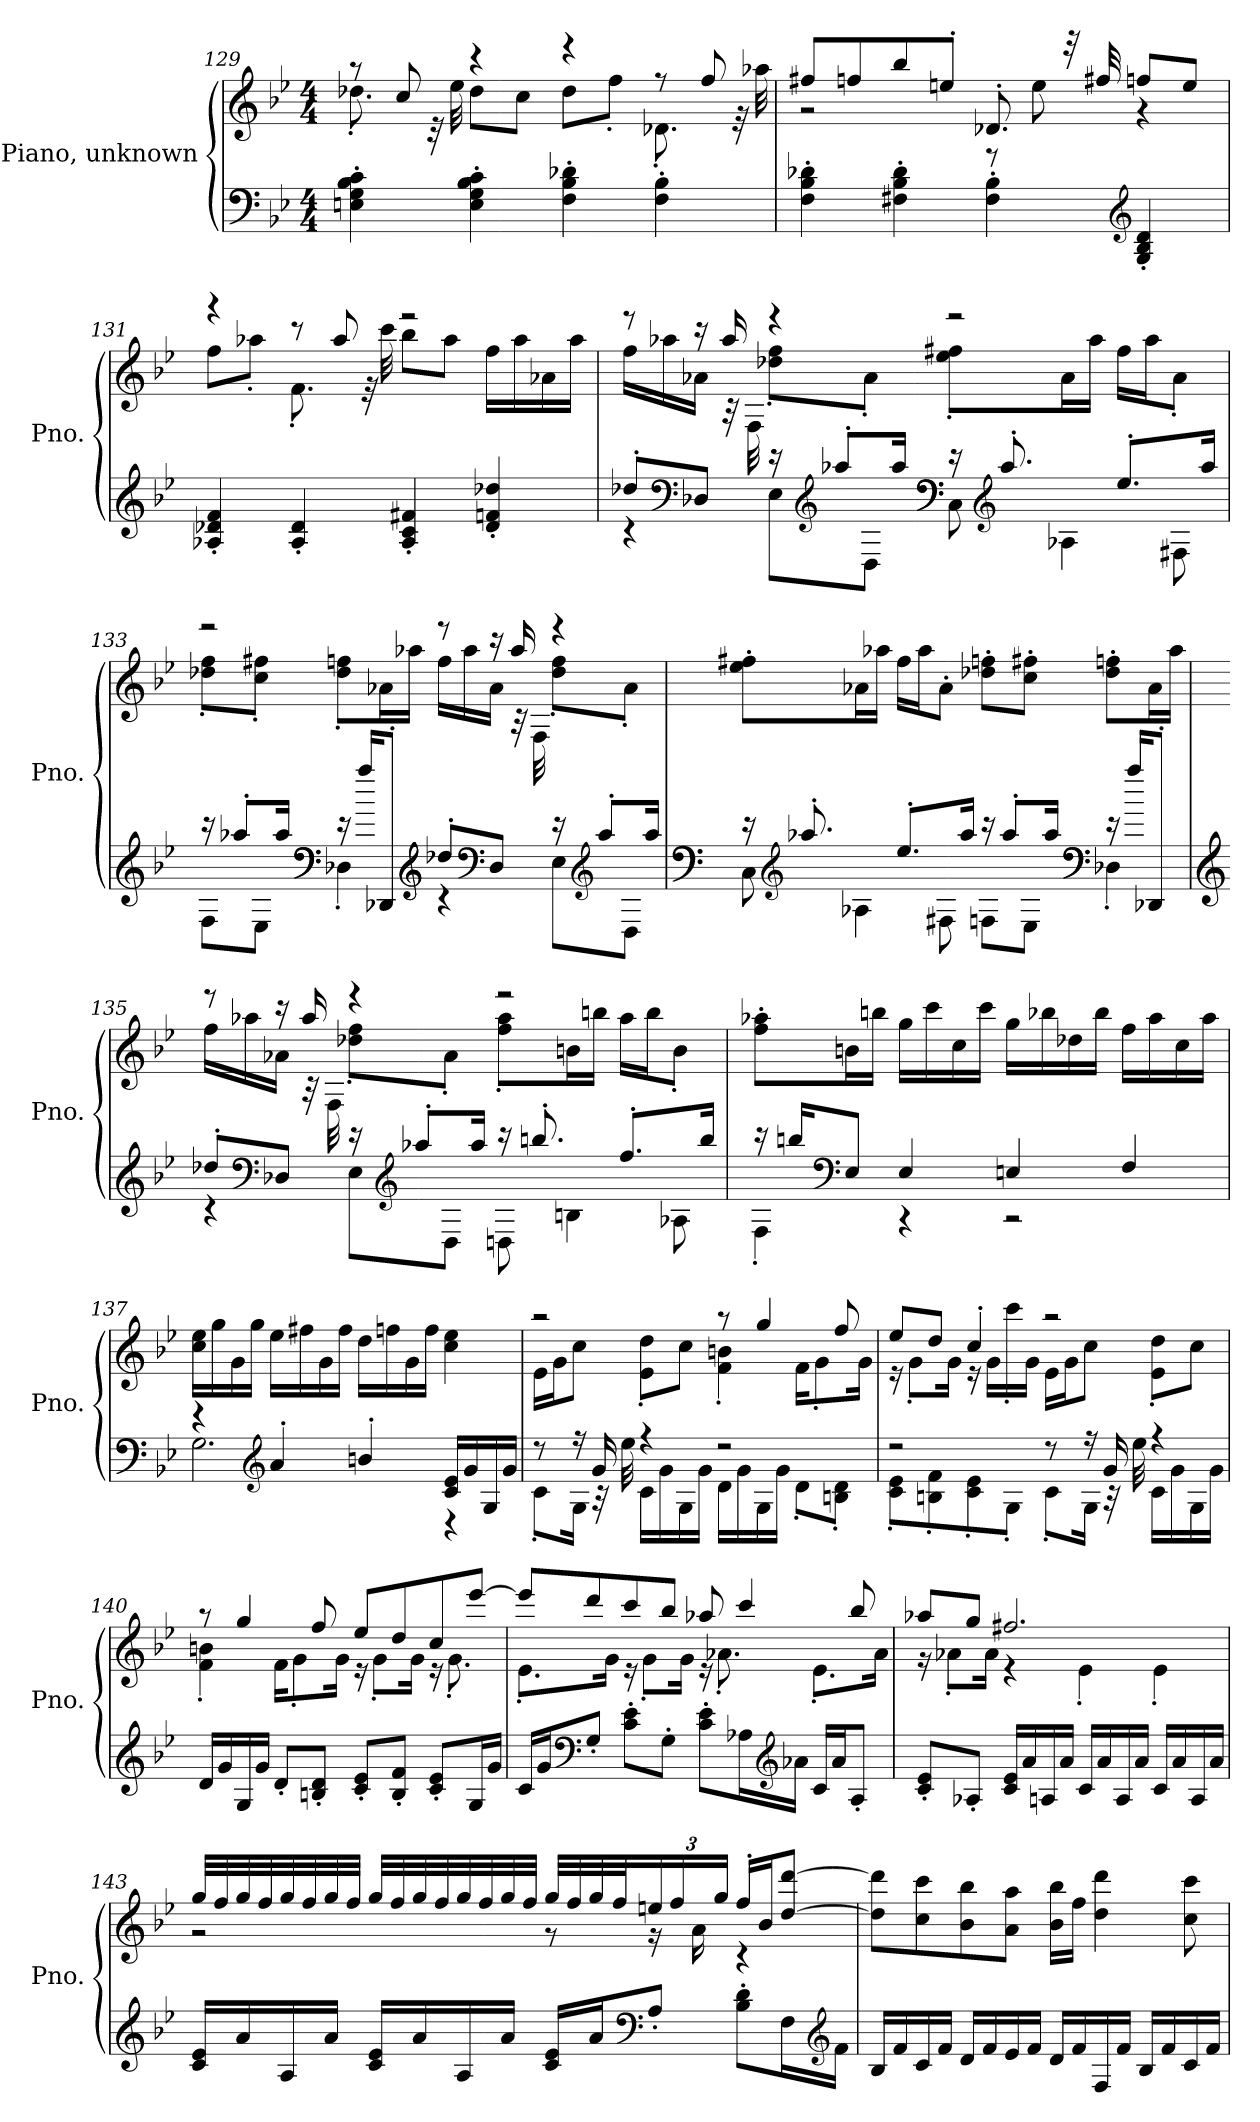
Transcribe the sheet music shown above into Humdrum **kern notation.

**kern	**kern
*part1	*part1
*staff2	*staff1
*I"Piano, unknown	*
*I'Pno.	*
!!LO:LB:g=z
*clefF4	*clefG2
*k[b-e-]	*k[b-e-]
*M4/4	*M4/4
=129	=129
*	*^
4En\' 4G\' 4B-\' 4c\'	8r	8.dd-X'\
.	8cc/	.
.	.	32r
.	.	32ee-\
4E\' 4G\' 4B-\' 4c\'	4r	8dd-\L
.	.	8cc\J
4F\' 4B-\' 4d-X\'	4r	8dd-\L
.	.	8ff'\J
4F\' 4B-\'	8r	8.d-X'\
.	8ff/	.
.	.	32r
.	.	32aa-X\
=130	=130	=130
4F\' 4B-\' 4d-X\'	8ff#X/L	2r
.	8ffn/	.
4F#X\' 4B-\' 4d-\'	8bb-/	.
.	8een'/J	.
4F#\' 4B-\'	8.d-X'/	8r
.	.	8ee\
.	32r	.
.	32ff#X/	.
*clefG2	*	*
4G/' 4B-/' 4d-/'	8ffn/L	4r
.	8ee/J	.
!!LO:LB:g=z	!!
=131	=131	=131
4A-X/' 4d-X/' 4f/'	4r	8ff\L
.	.	8aa-X'\J
4A-/' 4d-/'	8r	8.f'\
.	8aa-/	.
.	.	32r
.	.	32ccc\
4A-/' 4c/' 4f#X/'	2r	8bb-\L
.	.	8aa-\J
4d-/' 4fn/' 4dd-X/'	.	16ff\LL
.	.	16aa-\
.	.	16a-X\
.	.	16aa-\JJ
=132	=132	=132
*^	*	*
8dd-X'/L	4r	8r	16ff\LL
.	.	.	16aa-X\
*clefF4	*	*	*
8D-X/J	.	16r	16a-X\JJ
.	.	16aa-/	32r
.	.	.	32F\
16r	8E-\L	4r	8dd-X\' 8ff\'L
*clefG2	*	*	*
8aa-X'/L	.	.	.
.	8D-\J	.	8a-'\J
16aa-/Jk	.	.	.
*clefF4	*	*	*
16r	8C\	2r	8ee-\' 8ff#X\'L
*clefG2	*	*	*
8.aa-'/	.	.	.
.	4A-X\	.	16a-\L
.	.	.	16aa-\JJ
8.ee-'/L	.	.	16ff#\LL
.	.	.	16aa-\J
.	8F#X\	.	8a-'\J
16aa-/Jk	.	.	.
!!LO:LB:g=z	!!
=133	=133	=133	=133
16r	8F\L	2r	8dd-X\' 8ff\'L
8aa-X'/L	.	.	.
.	8E-\J	.	8cc\' 8ff#X\'J
16aa-/Jk	.	.	.
*clefF4	*	*	*
16r	4D-X'\	.	8dd-\' 8ffn\'L
16aa-/KL	.	.	.
8DD-X'/J	.	.	16a-X\L
.	.	.	16aa-X\JJ
*clefG2	*	*	*
8dd-X'/L	4r	8r	16ff\LL
.	.	.	16aa-\
*clefF4	*	*	*
8D-/J	.	16r	16a-\JJ
.	.	16aa-/	32r
.	.	.	32F\
16r	8E-\L	4r	8dd-\' 8ff\'L
*clefG2	*	*	*
8aa-'/L	.	.	.
.	8D-\J	.	8a-'\J
16aa-/Jk	.	.	.
*	*	*v	*v
!!LO:PB:g=z
=134	=134	=134
*clefF4	*	*
16r	8C\	8ee-\' 8ff#X\'L
*clefG2	*	*
8.aa-X'/	.	.
.	4A-X\	16a-X\L
.	.	16aa-X\JJ
8.ee-'/L	.	16ff#\LL
.	.	16aa-\J
.	8F#X\	8a-'\J
16aa-/Jk	.	.
16r	8Fn\L	8dd-X\' 8ffn\'L
8aa-'/L	.	.
.	8E-\J	8cc\' 8ff#X\'J
16aa-/Jk	.	.
*clefF4	*	*
16r	4D-X'\	8dd-\' 8ffn\'L
16aa-/KL	.	.
8DD-X'/J	.	16a-\L
.	.	16aa-\JJ
!!LO:LB:g=z
=135	=135	=135
*clefG2	*	*
*	*	*^
8dd-X'/L	4r	8r	16ff\LL
.	.	.	16aa-X\
*clefF4	*	*	*
8D-X/J	.	16r	16a-X\JJ
.	.	16aa-/	32r
.	.	.	32F\
16r	8E-\L	4r	8dd-X\' 8ff\'L
*clefG2	*	*	*
8aa-X'/L	.	.	.
.	8D-\J	.	8a-'\J
16aa-/Jk	.	.	.
16r	8Dn\	2r	8ff\' 8aa-\'L
8.bbn'/	.	.	.
.	4Bn\	.	16bn\L
.	.	.	16bbn\JJ
8.ff'/L	.	.	16aa-\LL
.	.	.	16bb\J
.	8A-X\	.	8b'\J
16bb/Jk	.	.	.
*	*	*v	*v
!!LO:LB:g=z
=136	=136	=136
16r	4F'\	8ff\' 8aa-X\'L
16bbn/KL	.	.
*clefF4	*	*
8E-/J	.	16bn\L
.	.	16bbn\JJ
4E-/	4r	16gg\LL
.	.	16ccc\
.	.	16cc\
.	.	16ccc\JJ
4En/	2r	16gg\LL
.	.	16bb-X\
.	.	16dd-X\
.	.	16bb-\JJ
4F/	.	16ff\LL
.	.	16aa-\
.	.	16cc\
.	.	16aa-\JJ
=137	=137	=137
4r	2.G\	16cc\ 16ee-\LL
.	.	16gg\
.	.	16g\
.	.	16gg\JJ
*clefG2	*	*
4a'/	.	16ee-\LL
.	.	16ff#X\
.	.	16g\
.	.	16ff#\JJ
4bn'/	.	16dd\LL
.	.	16ffn\
.	.	16g\
.	.	16ff\JJ
16c/ 16e-/LL	4r	4cc\ 4ee-\
16g/	.	.
16G/	.	.
16g/JJ	.	.
!!LO:LB:g=z
=138	=138	=138
*	*	*^
8r	8c'\L	2r	16e-\LL
.	.	.	16g\J
16r	16G\Jk	.	8cc\J
16g/	32r	.	.
.	32ee-\	.	.
4r	16c\LL	.	8e-\' 8dd\'L
.	16g\	.	.
.	16G\	.	8cc\J
.	16g\JJ	.	.
2r	16d\LL	8r	4f\' 4bn\'
.	16g\	.	.
.	16G\	4gg/	.
.	16g\JJ	.	.
.	8d'\L	.	16f\KL
.	.	.	8g'\
.	8Bn\' 8d\'J	8ff/	.
.	.	.	16g\Jk
=139	=139	=139	=139
2r	8c\' 8e-\'L	8ee-/L	16r
.	.	.	8g'\L
.	8Bn\' 8f\'	8dd/J	.
.	.	.	16g\Jk
.	8c\' 8e-\'	4cc'/	16r
.	.	.	16g\LL
.	8G'\J	.	16ccc'\
.	.	.	16g\JJ
8r	8c'\L	2r	16e-\LL
.	.	.	16g\J
16r	16G\Jk	.	8cc\J
16g/	32r	.	.
.	32ee-\	.	.
4r	16c\LL	.	8e-\' 8dd\'L
.	16g\	.	.
.	16G\	.	8cc\J
.	16g\JJ	.	.
*v	*v	*	*
!!LO:LB:g=z	!!
=140	=140	=140
16d/LL	8r	4f\' 4bn\'
16g/	.	.
16G/	4gg/	.
16g/JJ	.	.
8d'/L	.	16f\KL
.	.	8g'\
8Bn/' 8d/'J	8ff/	.
.	.	16g\Jk
8c/' 8e-/'L	8ee-/L	16r
.	.	8g'\L
8B/' 8f/'J	8dd/	.
.	.	16g\Jk
8c/' 8e-/'L	8cc/	16r
.	.	8.g'\
16G/L	[8eee-/J	.
16g/JJ	.	.
=141	=141	=141
16c/LL	8eee-/L]	8.e-'\L
16g/J	.	.
*clefF4	*	*
8G'/J	8ddd/	.
.	.	16g\Jk
8c\' 8e-\'L	8ccc/	16r
.	.	8g'\L
8G'\J	8bb-/J	.
.	.	16g\Jk
8c\' 8e-\'L	8aa-X/	16r
.	.	8.a-X'\
16A-X\L	4ccc/	.
*clefG2	*	*
16a-X\JJ	.	.
16c/LL	.	8.e-'\L
16a-/J	.	.
8A-'/J	8bb-/	.
.	.	16a-\Jk
!!LO:LB:g=z	!!
=142	=142	=142
8c/' 8e-/'L	8aa-X/L	16r
.	.	8a-X'\L
8A-X'/J	8gg/J	.
.	.	16a-\Jk
16c/ 16e-/LL	2.ff#X/	4r
16a/	.	.
16An/	.	.
16a/JJ	.	.
16c/LL	.	4e-'\
16a/	.	.
16A/	.	.
16a/JJ	.	.
16c/LL	.	4e-'\
16a/	.	.
16A/	.	.
16a/JJ	.	.
!!LO:PB:g=z	!!
=143	=143	=143
16c/ 16e-/LL	32gg/LLL	2r
.	32ff/	.
16a/	32gg/	.
.	32ff/	.
16A/	32gg/	.
.	32ff/	.
16a/JJ	32gg/	.
.	32ff/JJJ	.
16c/ 16e-/LL	32gg/LLL	.
.	32ff/	.
16a/	32gg/	.
.	32ff/	.
16A/	32gg/	.
.	32ff/	.
16a/JJ	32gg/	.
.	32ff/JJJ	.
16c/ 16e-/LL	32gg/LLL	8r
.	32ff/	.
16a/J	32gg/	.
.	32ff/J	.
*clefF4	*	*
*	*Xbrackettup	*
8A'/J	24een/	16r
.	24ff/	.
.	.	16a\
.	24gg/JJ	.
8B-\' 8d\'L	16ff'/LL	4r
.	16b-/J	.
16F\L	[8dd/ [8ddd/J	.
*clefG2	*	*
16f\JJ	.	.
*	*v	*v
=144	=144
16B-/LL	8dd\] 8ddd\]L
16f/	.
16c/	8cc\ 8ccc\
16f/JJ	.
16d/LL	8b-\ 8bb-\
16f/	.
16e-/	8a\ 8aa\J
16f/JJ	.
16d/LL	16b-\ 16bb-\LL
16f/	16ff\JJ
16F/	4dd\ 4ddd\
16f/JJ	.
16B-/LL	.
16f/	.
16c/	8cc\ 8ccc\
16f/JJ	.
=	=
*-	*-
